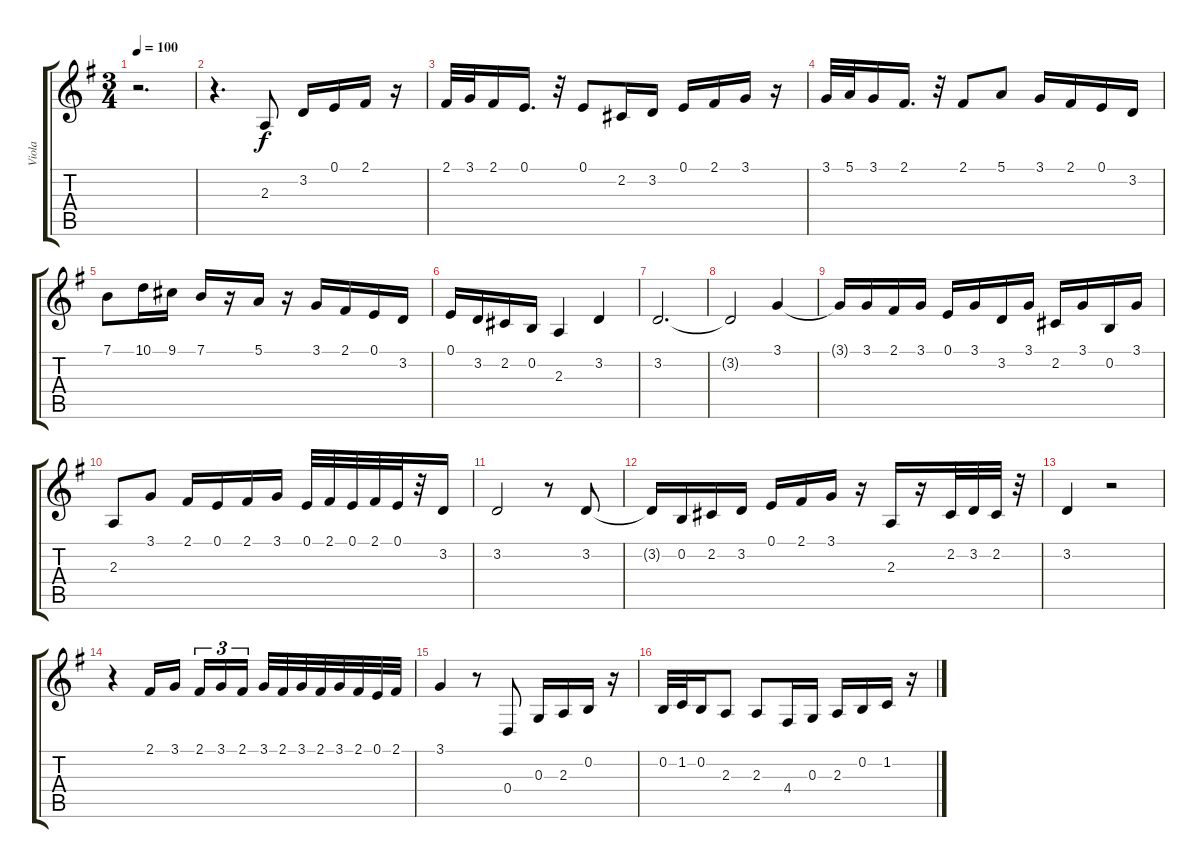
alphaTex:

\track ("Viola" "Viola") {instrument viola}
\staff {score tabs}
\tuning (E4 B3 G3 D3 A2 E2) {hide}
\ts (3 4)
\tempo 100
\clef g2
\ks g
r.2{d dy f} |
r.4{d} 2.3.8 3.2.16 0.1.16 2.1.16 r.16 |
2.1.32 3.1.32 2.1.16 0.1.16{d} r.32 0.1.8 2.2.16 3.2.16 0.1.16 2.1.16 3.1.16 r.16 |
3.1.32 5.1.32 3.1.16 2.1.16{d} r.32 2.1.8 5.1.8 3.1.16 2.1.16 0.1.16 3.2.16 |
7.1.8 10.1.16 9.1.16 7.1.16 r.16 5.1.16 r.16 3.1.16 2.1.16 0.1.16 3.2.16 |
0.1.16 3.2.16 2.2.16 0.2.16 2.3.4 3.2.4 |
3.2.2{d} |
3.2{t}.2 3.1.4 |
3.1{t}.16 3.1.16 2.1.16 3.1.16 0.1.16 3.1.16 3.2.16 3.1.16 2.2.16 3.1.16 0.2.16 3.1.16 |
2.3.8 3.1.8 2.1.16 0.1.16 2.1.16 3.1.16 0.1.32 2.1.32 0.1.32 2.1.32 0.1.32 r.32 3.2.16 |
3.2.2 r.8 3.2.8 |
3.2{t}.16 0.2.16 2.2.16 3.2.16 0.1.16 2.1.16 3.1.16 r.16 2.3.16 r.16 2.2.32 3.2.32 2.2.32 r.32 |
3.2.4 r.2 |
r.4 2.1.16 3.1.16{beam splitsecondary} 2.1.16{tu (3 2)} 3.1.16{tu (3 2)} 2.1.16{tu (3 2)} 3.1.32 2.1.32 3.1.32 2.1.32 3.1.32 2.1.32 0.1.32 2.1.32 |
3.1.4 r.8 0.4.8 0.3.16 2.3.16 0.2.16 r.16 |
0.2.32 1.2.32 0.2.16 2.3.8 2.3.8 4.4.16 0.3.16 2.3.16 0.2.16 1.2.16 r.16
